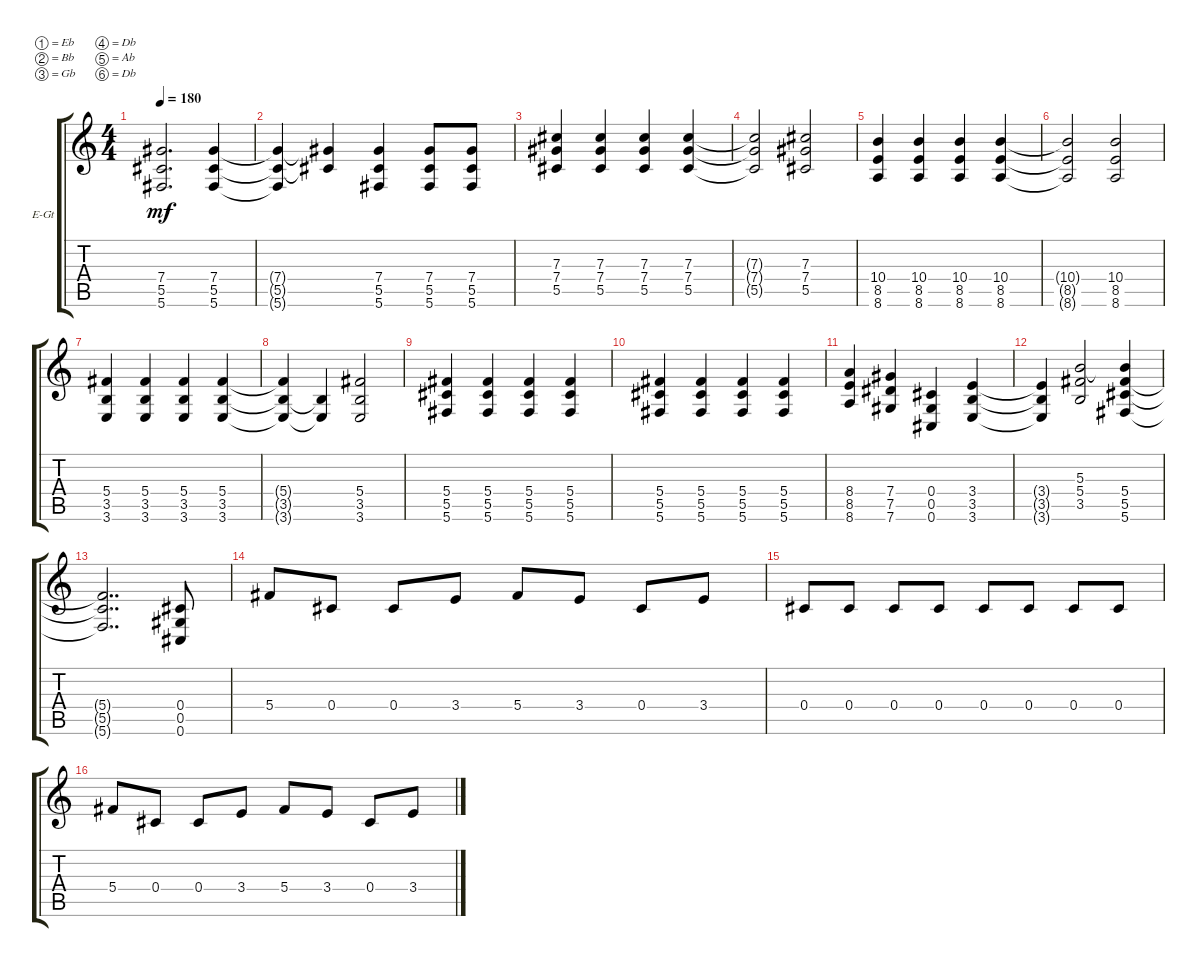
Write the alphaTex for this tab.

\defaultSystemsLayout 4
\bracketExtendMode groupsimilarinstruments
\firstSystemTrackNameOrientation horizontal
\otherSystemsTrackNameOrientation horizontal
\track ("Zach Blair" "E-Gt") {instrument distortionguitar}
\staff {score tabs}
\tuning (Eb4 Bb3 Gb3 Db3 Ab2 Db2)
\ts (4 4)
\tempo 180
\clef g2
\ks c
(5.5 7.4 5.6).2{d dy mf} (5.5 7.4 5.6).4 |
(7.4{t} 5.5{t} 5.6{t}).4 (7.4{t} 5.5{t}).4 (5.5 7.4 5.6).4 (7.4 5.5 5.6).8 (7.4 5.5 5.6).8 |
(5.5 7.4 7.3).4 (5.5 7.3 7.4).4 (5.5 7.4 7.3).4 (5.5 7.3 7.4).4 |
(7.3{t} 7.4{t} 5.5{t}).2 (5.5 7.4 7.3).2 |
(8.5 10.4 8.6).4 (8.5 10.4 8.6).4 (8.5 10.4 8.6).4 (8.5 10.4 8.6).4 |
(8.5{t} 10.4{t} 8.6{t}).2 (8.5 10.4 8.6).2 |
(3.5 5.4 3.6).4 (3.5 5.4 3.6).4 (3.5 5.4 3.6).4 (3.5 5.4 3.6).4 |
(5.4{t} 3.5{t} 3.6{t}).4 (3.5{t} 3.6{t}).4 (3.5 5.4 3.6).2 |
(5.5 5.4 5.6).4 (5.5 5.4 5.6).4 (5.5 5.4 5.6).4 (5.5 5.4 5.6).4 |
(5.5 5.4 5.6).4 (5.6 5.5 5.4).4 (5.6 5.4 5.5).4 (5.6 5.5 5.4).4 |
(8.4 8.5 8.6).4 (7.6 7.5 7.4).4 (0.4 0.5 0.6).4 (3.6 3.5 3.4).4 |
(3.4{t} 3.5{t} 3.6{t}).4 (5.4 3.5 5.3).2 (5.6 5.5 5.4 5.3{t}).4 |
(5.4{t} 5.5{t} 5.6{t}).2{dd} (0.6 0.5 0.4).8 |
5.4.8 0.4.8 0.4.8 3.4.8 5.4.8 3.4.8 0.4.8 3.4.8 |
0.4.8 0.4.8 0.4.8 0.4.8 0.4.8 0.4.8 0.4.8 0.4.8 |
5.4.8 0.4.8 0.4.8 3.4.8 5.4.8 3.4.8 0.4.8 3.4.8
